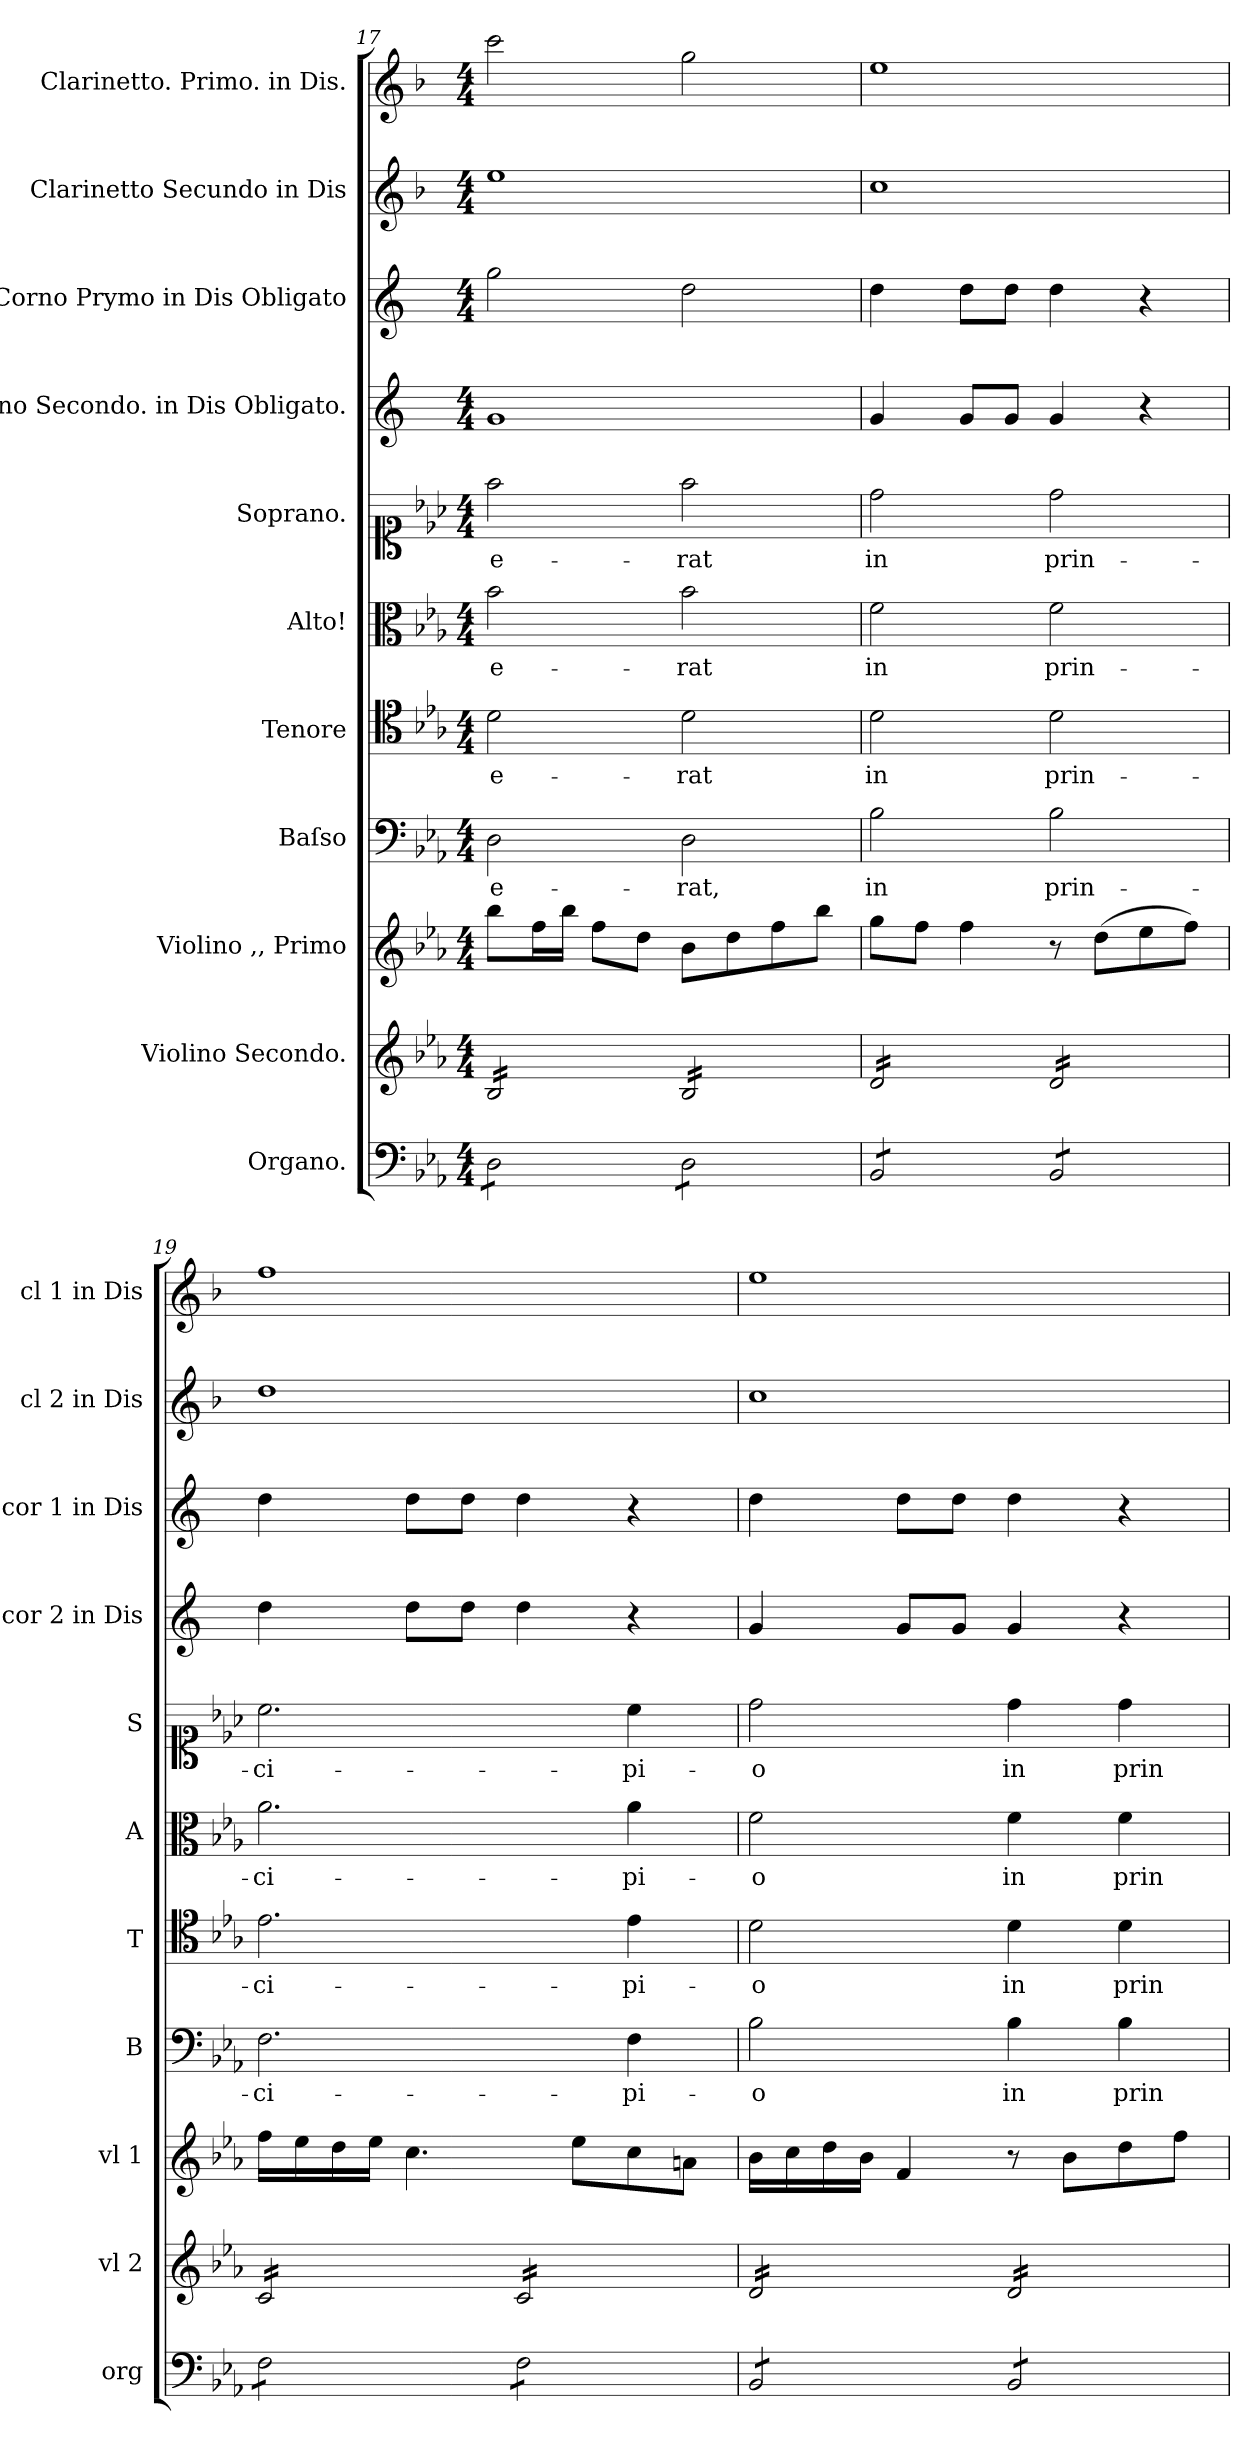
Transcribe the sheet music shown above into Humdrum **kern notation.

**kern	**kern	**kern	**kern	**text	**kern	**text	**kern	**text	**kern	**text	**kern	**kern	**kern	**kern
*part11	*part10	*part9	*part8	*part8	*part7	*part7	*part6	*part6	*part5	*part5	*part4	*part3	*part2	*part1
*staff11	*staff10	*staff9	*staff8	*staff8	*staff7	*staff7	*staff6	*staff6	*staff5	*staff5	*staff4	*staff3	*staff2	*staff1
*I"Organo.	*I"Violino Secondo.	*I"Violino ,, Primo	*I"Baſso	*	*I"Tenore	*	*I"Alto!	*	*I"Soprano.	*	*I"Corno Secondo. in Dis Obligato.	*I"Corno Prymo in Dis Obligato	*I"Clarinetto Secundo in Dis	*I"Clarinetto. Primo. in Dis.
*I'org	*I'vl 2	*I'vl 1	*I'B	*	*I'T	*	*I'A	*	*I'S	*	*I'cor 2 in Dis	*I'cor 1 in Dis	*I'cl 2 in Dis	*I'cl 1 in Dis
*clefF4	*clefG2	*clefG2	*clefF4	*	*clefC4	*	*clefC3	*	*clefC1	*	*clefG2	*clefG2	*clefG2	*clefG2
*	*	*	*	*	*	*	*	*	*	*	*ITrd5c9	*ITrd5c9	*ITrd1c2	*ITrd1c2
*k[b-e-a-]	*k[b-e-a-]	*k[b-e-a-]	*k[b-e-a-]	*	*k[b-e-a-]	*	*k[b-e-a-]	*	*k[b-e-a-]	*	*k[b-e-a-]	*k[b-e-a-]	*k[b-e-a-]	*k[b-e-a-]
*E-:	*E-:	*E-:	*E-:	*	*E-:	*	*E-:	*	*E-:	*	*E-:	*E-:	*E-:	*E-:
*M4/4	*M4/4	*M4/4	*M4/4	*	*M4/4	*	*M4/4	*	*M4/4	*	*M4/4	*M4/4	*M4/4	*M4/4
=17	=17	=17	=17	=17	=17	=17	=17	=17	=17	=17	=17	=17	=17	=17
!	!	!	!	!	!	!	!	!	!	!LO:LY:i	!	!	!	!
*tremolo	*	*	*	*	*	*	*	*	*	*	*	*	*	*
*	*tremolo	*	*	*	*	*	*	*	*	*	*	*	*	*
8D\L	16B-/LL	8bb-\L	2D\	e-	2d\	e-	2b-\	e-	2ff\	e-	1B-	2b-\	1dd	2bb-\
.	16B-/	.	.	.	.	.	.	.	.	.	.	.	.	.
8D\	16B-/	16ff\L	.	.	.	.	.	.	.	.	.	.	.	.
.	16B-/	16bb-\JJ	.	.	.	.	.	.	.	.	.	.	.	.
8D\	16B-/	8ff\L	.	.	.	.	.	.	.	.	.	.	.	.
.	16B-/	.	.	.	.	.	.	.	.	.	.	.	.	.
8D\J	16B-/	8dd\J	.	.	.	.	.	.	.	.	.	.	.	.
.	16B-/JJ	.	.	.	.	.	.	.	.	.	.	.	.	.
!	!	!	!	!	!	!	!	!	!	!LO:LY:i	!	!	!	!
8D\L	16B-/LL	8b-\L	2D\	-rat,	2d\	-rat	2b-\	-rat	2ff\	-rat	.	2f\	.	2ff\
.	16B-/	.	.	.	.	.	.	.	.	.	.	.	.	.
8D\	16B-/	8dd\	.	.	.	.	.	.	.	.	.	.	.	.
.	16B-/	.	.	.	.	.	.	.	.	.	.	.	.	.
8D\	16B-/	8ff\	.	.	.	.	.	.	.	.	.	.	.	.
.	16B-/	.	.	.	.	.	.	.	.	.	.	.	.	.
8D\J	16B-/	8bb-\J	.	.	.	.	.	.	.	.	.	.	.	.
.	16B-/JJ	.	.	.	.	.	.	.	.	.	.	.	.	.
=18	=18	=18	=18	=18	=18	=18	=18	=18	=18	=18	=18	=18	=18	=18
8BB-/L	16d/LL	8gg\L	2B-\	in	2d\	in	2f\	in	2dd\	in	4B-/	4f\	1b-	1dd
.	16d/	.	.	.	.	.	.	.	.	.	.	.	.	.
8BB-/	16d/	8ff\J	.	.	.	.	.	.	.	.	.	.	.	.
.	16d/	.	.	.	.	.	.	.	.	.	.	.	.	.
8BB-/	16d/	4ff\	.	.	.	.	.	.	.	.	8B-/L	8f\L	.	.
.	16d/	.	.	.	.	.	.	.	.	.	.	.	.	.
8BB-/J	16d/	.	.	.	.	.	.	.	.	.	8B-/J	8f\J	.	.
.	16d/JJ	.	.	.	.	.	.	.	.	.	.	.	.	.
8BB-/L	16d/LL	8r	2B-\	prin-	2d\	prin-	2f\	prin-	2dd\	prin-	4B-/	4f\	.	.
.	16d/	.	.	.	.	.	.	.	.	.	.	.	.	.
8BB-/	16d/	(8dd\L	.	.	.	.	.	.	.	.	.	.	.	.
.	16d/	.	.	.	.	.	.	.	.	.	.	.	.	.
8BB-/	16d/	8ee-\	.	.	.	.	.	.	.	.	4r	4r	.	.
.	16d/	.	.	.	.	.	.	.	.	.	.	.	.	.
8BB-/J	16d/	8ff\J)	.	.	.	.	.	.	.	.	.	.	.	.
.	16d/JJ	.	.	.	.	.	.	.	.	.	.	.	.	.
=19	=19	=19	=19	=19	=19	=19	=19	=19	=19	=19	=19	=19	=19	=19
8F\L	16c/LL	16ff\LL	2.F\	-ci-	2.e-\	-ci-	2.a-\	-ci-	2.cc\	-ci-	4f\	4f\	1cc	1ee-
.	16c/	16ee-\	.	.	.	.	.	.	.	.	.	.	.	.
8F\	16c/	16dd\	.	.	.	.	.	.	.	.	.	.	.	.
.	16c/	16ee-\JJ	.	.	.	.	.	.	.	.	.	.	.	.
8F\	16c/	4.cc\	.	.	.	.	.	.	.	.	8f\L	8f\L	.	.
.	16c/	.	.	.	.	.	.	.	.	.	.	.	.	.
8F\J	16c/	.	.	.	.	.	.	.	.	.	8f\J	8f\J	.	.
.	16c/JJ	.	.	.	.	.	.	.	.	.	.	.	.	.
8F\L	16c/LL	.	.	.	.	.	.	.	.	.	4f\	4f\	.	.
.	16c/	.	.	.	.	.	.	.	.	.	.	.	.	.
8F\	16c/	8ee-\L	.	.	.	.	.	.	.	.	.	.	.	.
.	16c/	.	.	.	.	.	.	.	.	.	.	.	.	.
8F\	16c/	8cc\	4F\	-pi-	4e-\	-pi-	4a-\	-pi-	4cc\	-pi-	4r	4r	.	.
.	16c/	.	.	.	.	.	.	.	.	.	.	.	.	.
8F\J	16c/	8an\J	.	.	.	.	.	.	.	.	.	.	.	.
.	16c/JJ	.	.	.	.	.	.	.	.	.	.	.	.	.
=20	=20	=20	=20	=20	=20	=20	=20	=20	=20	=20	=20	=20	=20	=20
8BB-/L	16d/LL	16b-\LL	2B-\	-o	2d\	-o	2f\	-o	2dd\	-o	4B-/	4f\	1b-	1dd
.	16d/	16cc\	.	.	.	.	.	.	.	.	.	.	.	.
8BB-/	16d/	16dd\	.	.	.	.	.	.	.	.	.	.	.	.
.	16d/	16b-\JJ	.	.	.	.	.	.	.	.	.	.	.	.
8BB-/	16d/	4f/	.	.	.	.	.	.	.	.	8B-/L	8f\L	.	.
.	16d/	.	.	.	.	.	.	.	.	.	.	.	.	.
8BB-/J	16d/	.	.	.	.	.	.	.	.	.	8B-/J	8f\J	.	.
.	16d/JJ	.	.	.	.	.	.	.	.	.	.	.	.	.
!	!	!	!	!	!	!	!	!	!	!LO:LY:i	!	!	!	!
8BB-/L	16d/LL	8r	4B-\	in	4d\	in	4f\	in	4dd\	in	4B-/	4f\	.	.
.	16d/	.	.	.	.	.	.	.	.	.	.	.	.	.
8BB-/	16d/	8b-\L	.	.	.	.	.	.	.	.	.	.	.	.
.	16d/	.	.	.	.	.	.	.	.	.	.	.	.	.
!	!	!	!	!	!	!	!	!	!	!LO:LY:i	!	!	!	!
8BB-/	16d/	8dd\	4B-\	prin-	4d\	prin-	4f\	prin-	4dd\	prin-	4r	4r	.	.
.	16d/	.	.	.	.	.	.	.	.	.	.	.	.	.
8BB-/J	16d/	8ff\J	.	.	.	.	.	.	.	.	.	.	.	.
*Xtremolo	*	*	*	*	*	*	*	*	*	*	*	*	*	*
.	16d/JJ	.	.	.	.	.	.	.	.	.	.	.	.	.
*	*Xtremolo	*	*	*	*	*	*	*	*	*	*	*	*	*
=	=	=	=	=	=	=	=	=	=	=	=	=	=	=
*-	*-	*-	*-	*-	*-	*-	*-	*-	*-	*-	*-	*-	*-	*-
